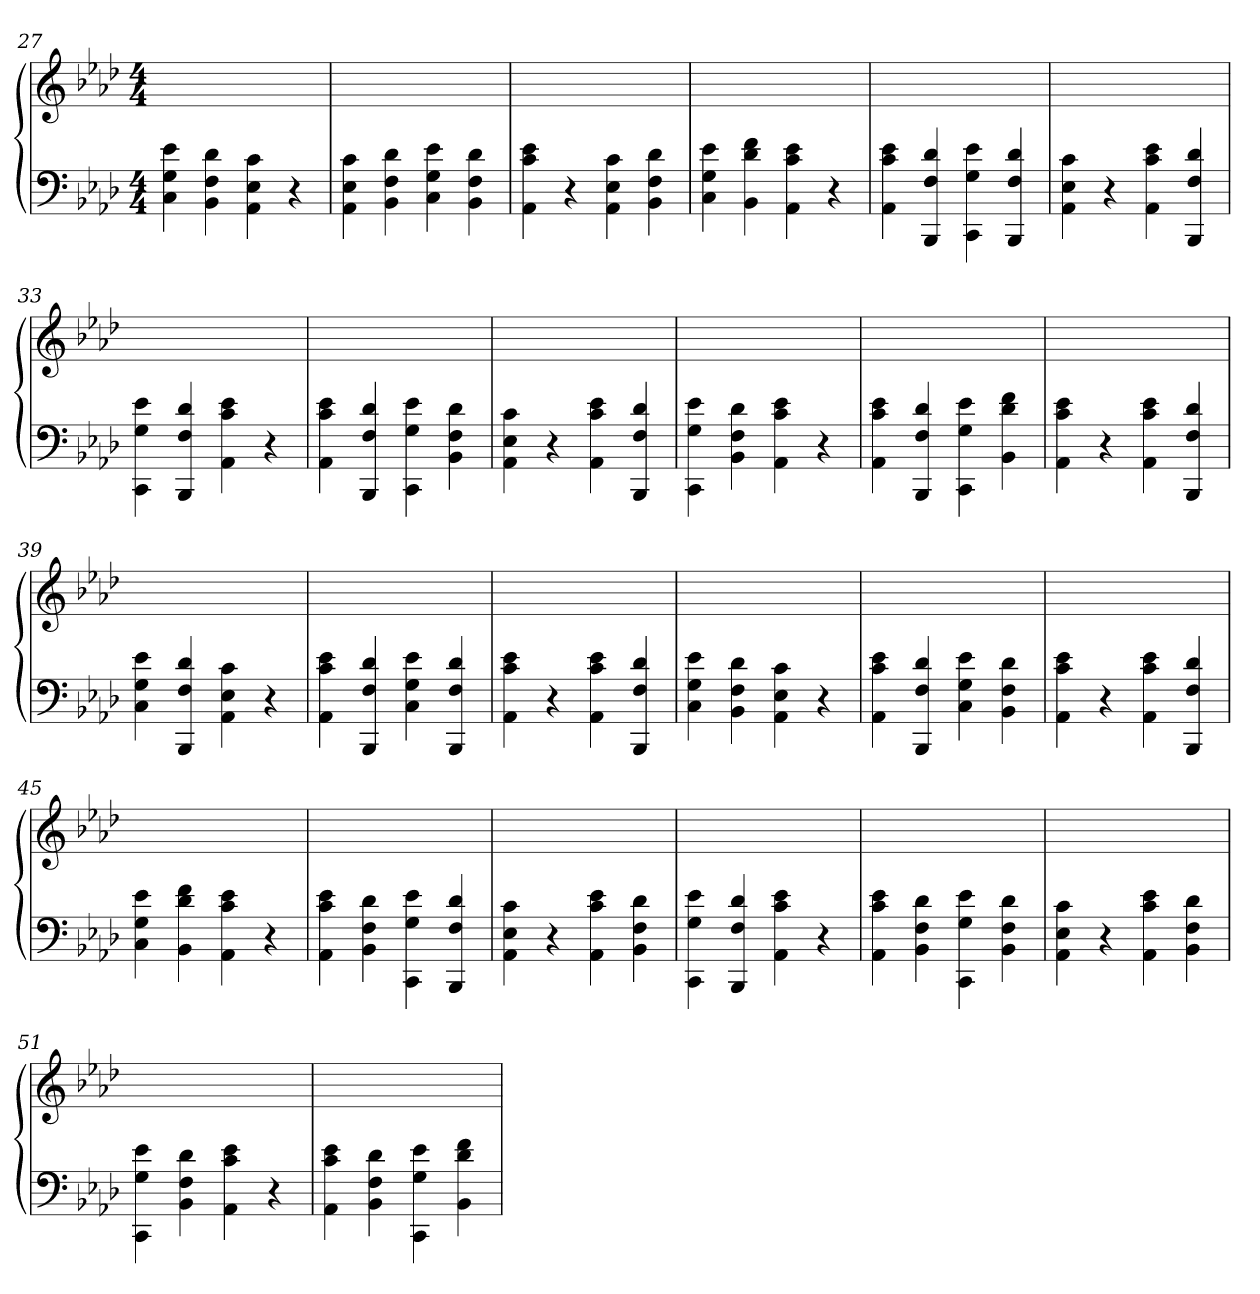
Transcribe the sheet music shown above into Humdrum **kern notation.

**kern	**kern
*part2	*part1
*staff2	*staff1
*clefF4	*clefG2
*k[b-e-a-d-]	*k[b-e-a-d-]
*A-:	*A-:
*M4/4	*M4/4
=27	=27
4C 4G 4e-	1ryy
4BB- 4F 4d-	.
4AA- 4E- 4c	.
4r	.
=28	=28
4AA- 4E- 4c	1ryy
4BB- 4F 4d-	.
4C 4G 4e-	.
4BB- 4F 4d-	.
=29	=29
4AA- 4c 4e-	1ryy
4r	.
4AA- 4E- 4c	.
4BB- 4F 4d-	.
=30	=30
4C 4G 4e-	1ryy
4BB- 4d- 4f	.
4AA- 4c 4e-	.
4r	.
=31	=31
4AA- 4c 4e-	1ryy
4BBB- 4F 4d-	.
4CC 4G 4e-	.
4BBB- 4F 4d-	.
=32	=32
4AA- 4E- 4c	1ryy
4r	.
4AA- 4c 4e-	.
4BBB- 4F 4d-	.
=33	=33
4CC 4G 4e-	1ryy
4BBB- 4F 4d-	.
4AA- 4c 4e-	.
4r	.
=34	=34
4AA- 4c 4e-	1ryy
4BBB- 4F 4d-	.
4CC 4G 4e-	.
4BB- 4F 4d-	.
=35	=35
4AA- 4E- 4c	1ryy
4r	.
4AA- 4c 4e-	.
4BBB- 4F 4d-	.
=36	=36
4CC 4G 4e-	1ryy
4BB- 4F 4d-	.
4AA- 4c 4e-	.
4r	.
=37	=37
4AA- 4c 4e-	1ryy
4BBB- 4F 4d-	.
4CC 4G 4e-	.
4BB- 4d- 4f	.
=38	=38
4AA- 4c 4e-	1ryy
4r	.
4AA- 4c 4e-	.
4BBB- 4F 4d-	.
=39	=39
4C 4G 4e-	1ryy
4BBB- 4F 4d-	.
4AA- 4E- 4c	.
4r	.
=40	=40
4AA- 4c 4e-	1ryy
4BBB- 4F 4d-	.
4C 4G 4e-	.
4BBB- 4F 4d-	.
=41	=41
4AA- 4c 4e-	1ryy
4r	.
4AA- 4c 4e-	.
4BBB- 4F 4d-	.
=42	=42
4C 4G 4e-	1ryy
4BB- 4F 4d-	.
4AA- 4E- 4c	.
4r	.
=43	=43
4AA- 4c 4e-	1ryy
4BBB- 4F 4d-	.
4C 4G 4e-	.
4BB- 4F 4d-	.
=44	=44
4AA- 4c 4e-	1ryy
4r	.
4AA- 4c 4e-	.
4BBB- 4F 4d-	.
=45	=45
4C 4G 4e-	1ryy
4BB- 4d- 4f	.
4AA- 4c 4e-	.
4r	.
=46	=46
4AA- 4c 4e-	1ryy
4BB- 4F 4d-	.
4CC 4G 4e-	.
4BBB- 4F 4d-	.
=47	=47
4AA- 4E- 4c	1ryy
4r	.
4AA- 4c 4e-	.
4BB- 4F 4d-	.
=48	=48
4CC 4G 4e-	1ryy
4BBB- 4F 4d-	.
4AA- 4c 4e-	.
4r	.
=49	=49
4AA- 4c 4e-	1ryy
4BB- 4F 4d-	.
4CC 4G 4e-	.
4BB- 4F 4d-	.
=50	=50
4AA- 4E- 4c	1ryy
4r	.
4AA- 4c 4e-	.
4BB- 4F 4d-	.
=51	=51
4CC 4G 4e-	1ryy
4BB- 4F 4d-	.
4AA- 4c 4e-	.
4r	.
=52	=52
4AA- 4c 4e-	1ryy
4BB- 4F 4d-	.
4CC 4G 4e-	.
4BB- 4d- 4f	.
=	=
*-	*-
